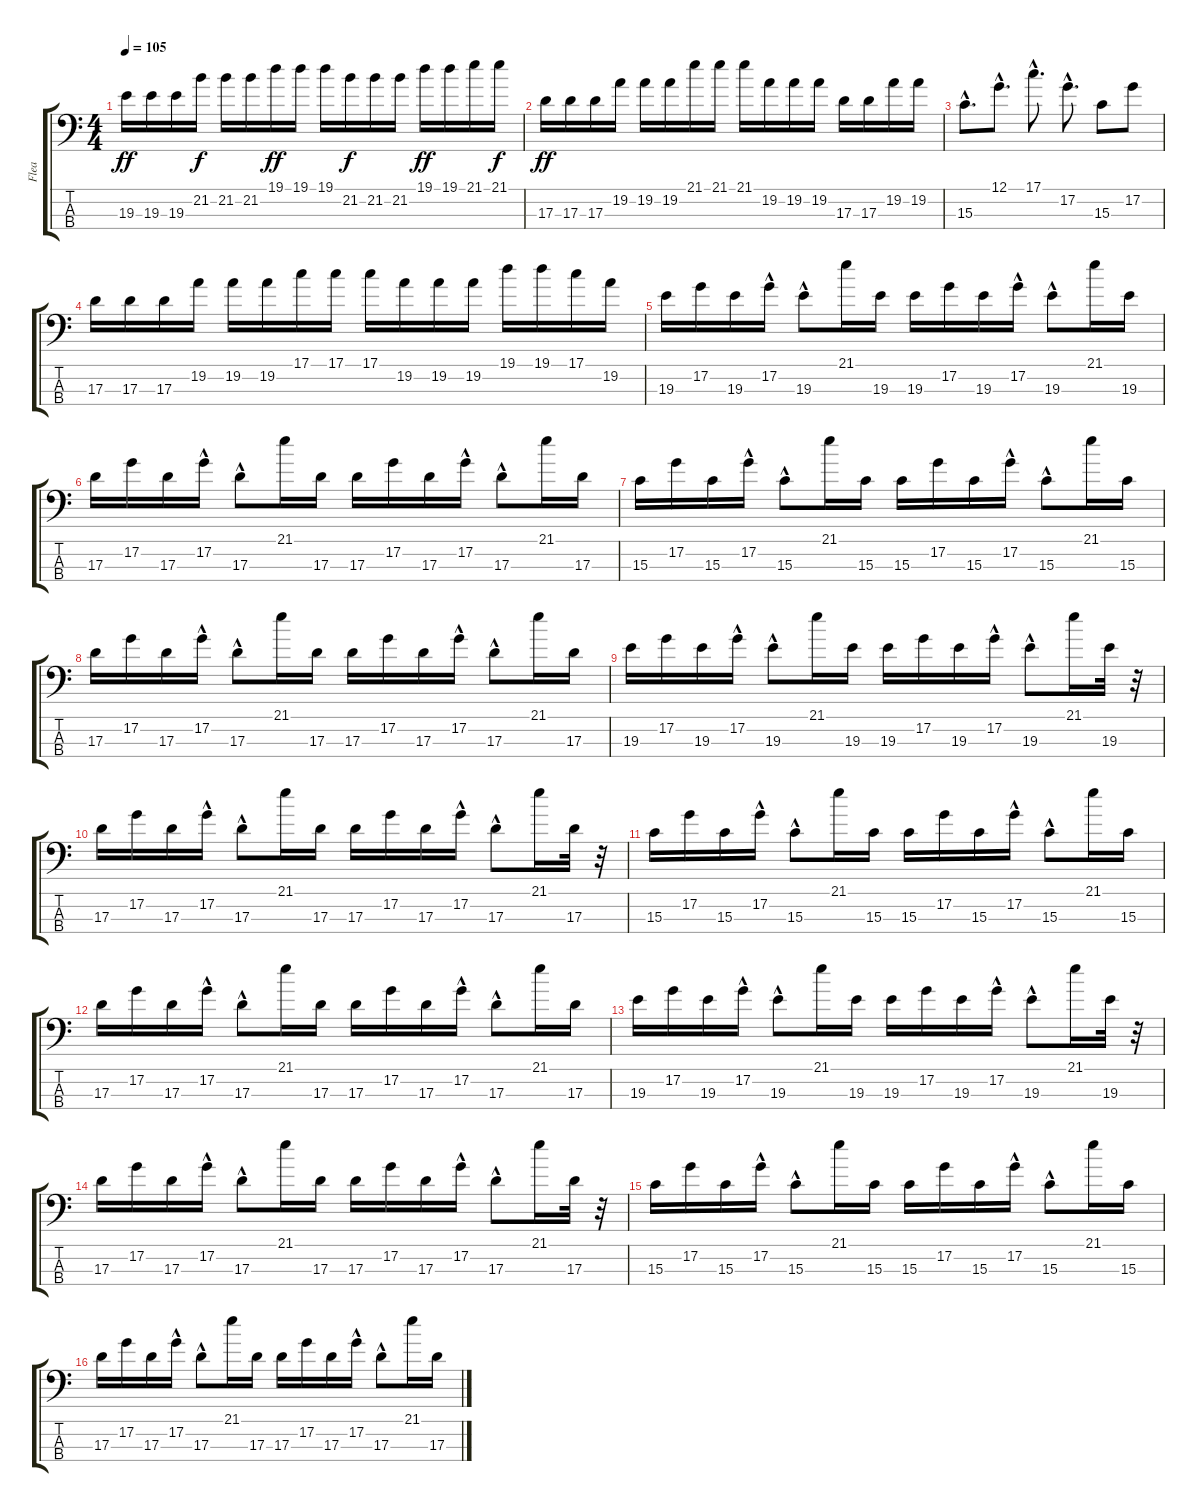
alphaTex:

\track ("Flea" "Flea") {instrument electricbassfinger}
\staff {score tabs}
\tuning (G2 D2 A1 E1) {hide}
\ts (4 4)
\tempo 105
\clef f4
\ks c
19.3.16{dy ff} 19.3.16 19.3.16 21.2.16{dy f} 21.2.16 21.2.16 19.1.16{dy ff} 19.1.16 19.1.16 21.2.16{dy f} 21.2.16 21.2.16 19.1.16{dy ff} 19.1.16 21.1.16 21.1.16{dy f} |
17.3.16{dy ff} 17.3.16 17.3.16 19.2.16 19.2.16 19.2.16 21.1.16 21.1.16 21.1.16 19.2.16 19.2.16 19.2.16 17.3.16 17.3.16 19.2.16 19.2.16 |
15.3{hac}.8{d} 12.1{hac}.8{d} 17.1{hac}.8{d} 17.2{hac}.8{d} 15.3.8 17.2.8 |
17.3.16 17.3.16 17.3.16 19.2.16 19.2.16 19.2.16 17.1.16 17.1.16 17.1.16 19.2.16 19.2.16 19.2.16 19.1.16 19.1.16 17.1.16 19.2.16 |
19.3.16 17.2.16 19.3.16 17.2{hac}.16 19.3{hac}.8 21.1.16 19.3.16 19.3.16 17.2.16 19.3.16 17.2{hac}.16 19.3{hac}.8 21.1.16 19.3.16 |
17.3.16 17.2.16 17.3.16 17.2{hac}.16 17.3{hac}.8 21.1.16 17.3.16 17.3.16 17.2.16 17.3.16 17.2{hac}.16 17.3{hac}.8 21.1.16 17.3.16 |
15.3.16 17.2.16 15.3.16 17.2{hac}.16 15.3{hac}.8 21.1.16 15.3.16 15.3.16 17.2.16 15.3.16 17.2{hac}.16 15.3{hac}.8 21.1.16 15.3.16 |
17.3.16 17.2.16 17.3.16 17.2{hac}.16 17.3{hac}.8 21.1.16 17.3.16 17.3.16 17.2.16 17.3.16 17.2{hac}.16 17.3{hac}.8 21.1.16 17.3.16 |
19.3.16 17.2.16 19.3.16 17.2{hac}.16 19.3{hac}.8 21.1.16 19.3.16 19.3.16 17.2.16 19.3.16 17.2{hac}.16 19.3{hac}.8 21.1.16 19.3.32 r.32 |
17.3.16 17.2.16 17.3.16 17.2{hac}.16 17.3{hac}.8 21.1.16 17.3.16 17.3.16 17.2.16 17.3.16 17.2{hac}.16 17.3{hac}.8 21.1.16 17.3.32 r.32 |
15.3.16 17.2.16 15.3.16 17.2{hac}.16 15.3{hac}.8 21.1.16 15.3.16 15.3.16 17.2.16 15.3.16 17.2{hac}.16 15.3{hac}.8 21.1.16 15.3.16 |
17.3.16 17.2.16 17.3.16 17.2{hac}.16 17.3{hac}.8 21.1.16 17.3.16 17.3.16 17.2.16 17.3.16 17.2{hac}.16 17.3{hac}.8 21.1.16 17.3.16 |
19.3.16 17.2.16 19.3.16 17.2{hac}.16 19.3{hac}.8 21.1.16 19.3.16 19.3.16 17.2.16 19.3.16 17.2{hac}.16 19.3{hac}.8 21.1.16 19.3.32 r.32 |
17.3.16 17.2.16 17.3.16 17.2{hac}.16 17.3{hac}.8 21.1.16 17.3.16 17.3.16 17.2.16 17.3.16 17.2{hac}.16 17.3{hac}.8 21.1.16 17.3.32 r.32 |
15.3.16 17.2.16 15.3.16 17.2{hac}.16 15.3{hac}.8 21.1.16 15.3.16 15.3.16 17.2.16 15.3.16 17.2{hac}.16 15.3{hac}.8 21.1.16 15.3.16 |
17.3.16 17.2.16 17.3.16 17.2{hac}.16 17.3{hac}.8 21.1.16 17.3.16 17.3.16 17.2.16 17.3.16 17.2{hac}.16 17.3{hac}.8 21.1.16 17.3.16
